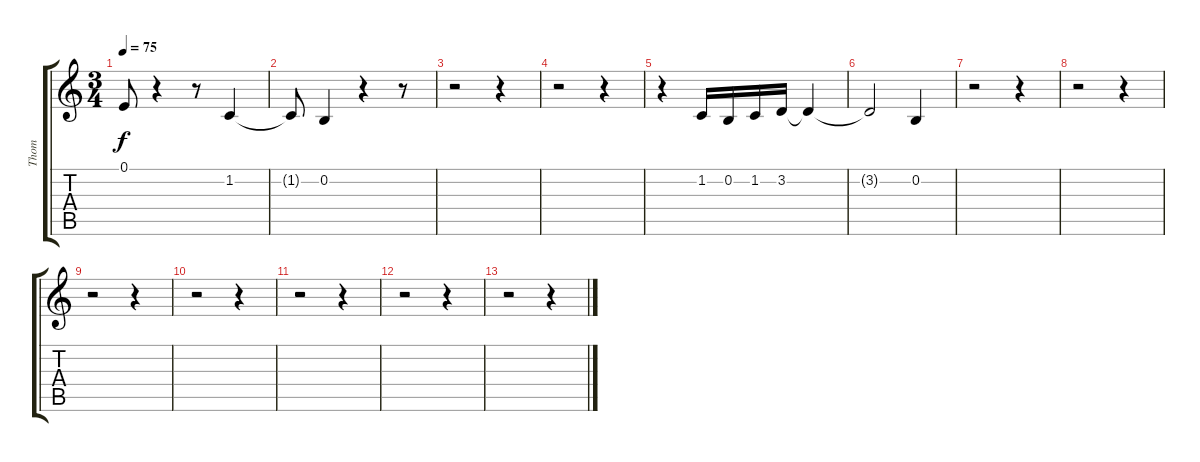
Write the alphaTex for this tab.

\track ("Thom" "Thom") {instrument drawbarorgan}
\staff {score tabs}
\tuning (E4 B3 G3 D3 A2 E2) {hide}
\ts (3 4)
\tempo 75
\clef g2
\ks c
0.1{t}.8{dy f} r.4 r.8 1.2.4 |
1.2{t}.8 0.2.4 r.4 r.8 |
r.2 r.4 |
r.2 r.4 |
r.4 1.2.16 0.2.16 1.2.16 3.2.16 3.2{t}.4 |
3.2{t}.2 0.2.4 |
r.2 r.4 |
r.2 r.4 |
r.2 r.4 |
r.2 r.4 |
r.2 r.4 |
r.2 r.4 |
r.2 r.4
